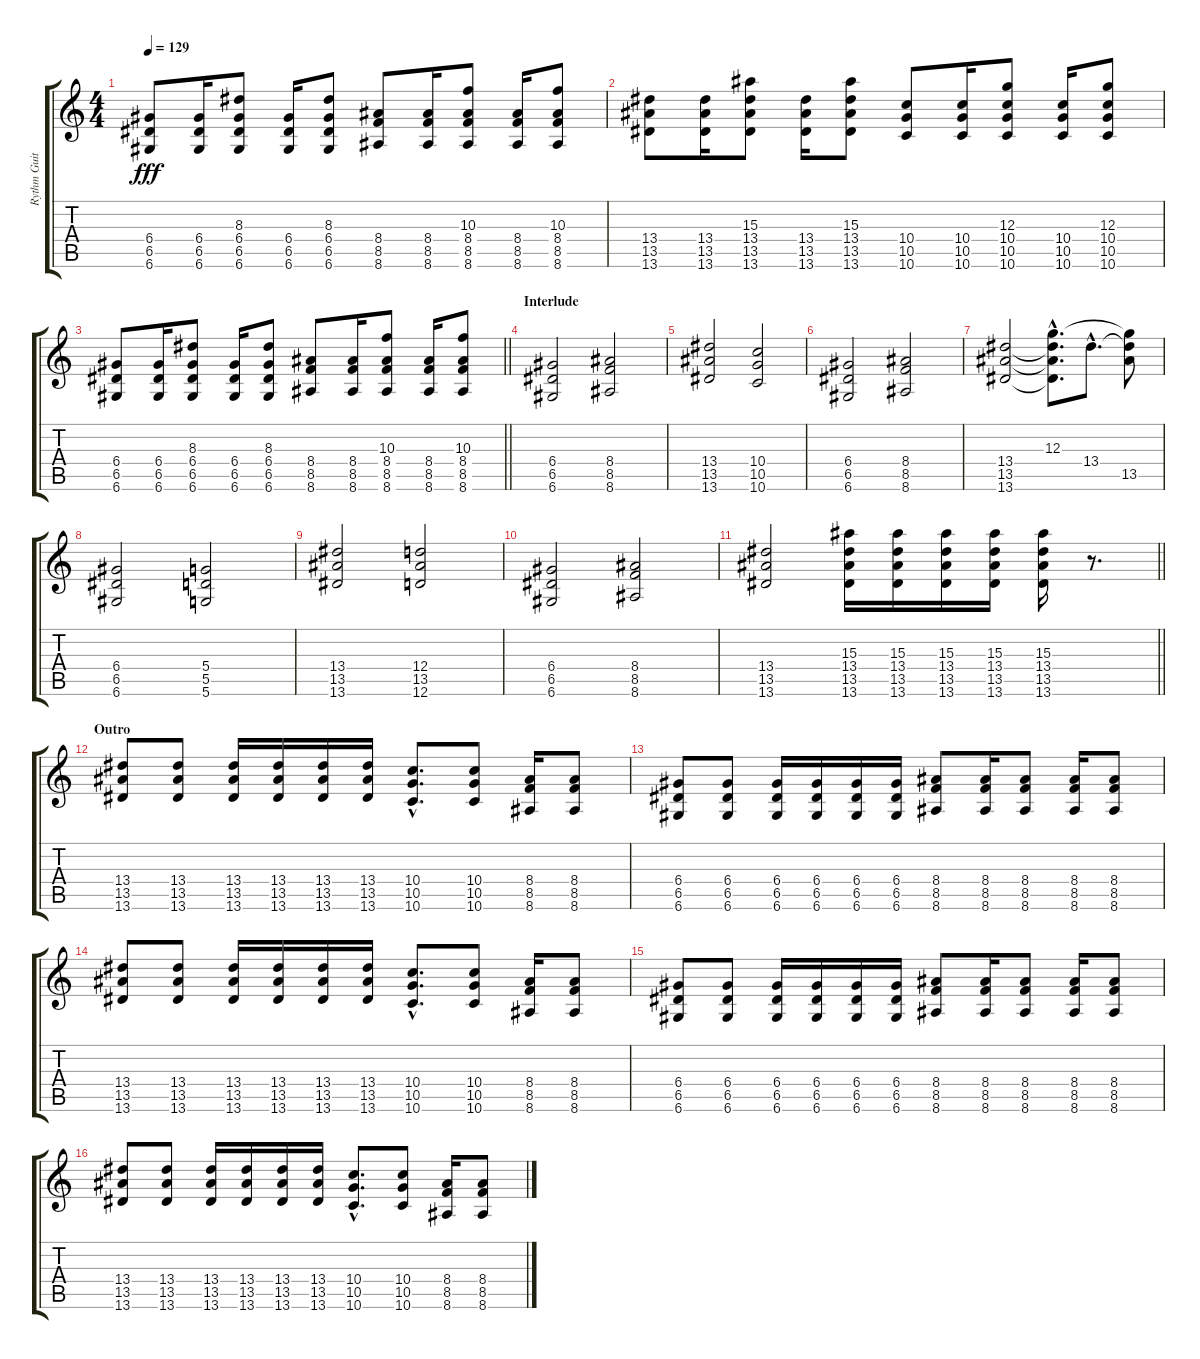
\track ("Rythm Guitar" "Rythm Guit") {instrument overdrivenguitar}
\staff {score tabs}
\tuning (E4 B3 G3 D3 A2 D2) {hide}
\ts (4 4)
\tempo 129
\clef g2
\ks c
(6.4 6.5 6.6).8{dy fff} (6.4 6.5 6.6).16 (8.3 6.4 6.5 6.6).8 (6.4 6.5 6.6).16 (8.3 6.4 6.5 6.6).8 (8.4 8.5 8.6).8 (8.4 8.5 8.6).16 (10.3 8.4 8.5 8.6).8 (8.4 8.5 8.6).16 (10.3 8.4 8.5 8.6).8 |
(13.4 13.5 13.6).8 (13.4 13.5 13.6).16 (15.3 13.4 13.5 13.6).8 (13.4 13.5 13.6).16 (15.3 13.4 13.5 13.6).8 (10.4 10.5 10.6).8 (10.4 10.5 10.6).16 (12.3 10.4 10.5 10.6).8 (10.4 10.5 10.6).16 (12.3 10.4 10.5 10.6).8 |
\barLineRight lightlight
(6.4 6.5 6.6).8 (6.4 6.5 6.6).16 (8.3 6.4 6.5 6.6).8 (6.4 6.5 6.6).16 (8.3 6.4 6.5 6.6).8 (8.4 8.5 8.6).8 (8.4 8.5 8.6).16 (10.3 8.4 8.5 8.6).8 (8.4 8.5 8.6).16 (10.3 8.4 8.5 8.6).8 |
\section ("" "Interlude")
(6.4 6.5 6.6).2 (8.4 8.5 8.6).2 |
(13.4 13.5 13.6).2 (10.4 10.5 10.6).2 |
(6.4 6.5 6.6).2 (8.4 8.5 8.6).2 |
(13.4 13.5 13.6).2 (12.3{hac} 13.4{hac t} 13.5{hac t} 13.6{hac t}).8{d} 13.4{hac}.8{d} (12.3{t} 13.4{t} 13.5).8 |
(6.4 6.5 6.6).2 (5.4 5.5 5.6).2 |
(13.4 13.5 13.6).2 (12.4 13.5 12.6).2 |
(6.4 6.5 6.6).2 (8.4 8.5 8.6).2 |
\barLineRight lightlight
(13.4 13.5 13.6).2 (15.3 13.4 13.5 13.6).16 (15.3 13.4 13.5 13.6).16 (15.3 13.4 13.5 13.6).16 (15.3 13.4 13.5 13.6).16 (15.3 13.4 13.5 13.6).16 r.8{d} |
\section ("" "Outro")
(13.4 13.5 13.6).8 (13.4 13.5 13.6).8 (13.4 13.5 13.6).16 (13.4 13.5 13.6).16 (13.4 13.5 13.6).16 (13.4 13.5 13.6).16 (10.4{hac} 10.5{hac} 10.6{hac}).8{d} (10.4 10.5 10.6).8 (8.4 8.5 8.6).16 (8.4 8.5 8.6).8 |
(6.4 6.5 6.6).8 (6.4 6.5 6.6).8 (6.4 6.5 6.6).16 (6.4 6.5 6.6).16 (6.4 6.5 6.6).16 (6.4 6.5 6.6).16 (8.4 8.5 8.6).8 (8.4 8.5 8.6).16 (8.4 8.5 8.6).8 (8.4 8.5 8.6).16 (8.4 8.5 8.6).8 |
(13.4 13.5 13.6).8 (13.4 13.5 13.6).8 (13.4 13.5 13.6).16 (13.4 13.5 13.6).16 (13.4 13.5 13.6).16 (13.4 13.5 13.6).16 (10.4{hac} 10.5{hac} 10.6{hac}).8{d} (10.4 10.5 10.6).8 (8.4 8.5 8.6).16 (8.4 8.5 8.6).8 |
(6.4 6.5 6.6).8 (6.4 6.5 6.6).8 (6.4 6.5 6.6).16 (6.4 6.5 6.6).16 (6.4 6.5 6.6).16 (6.4 6.5 6.6).16 (8.4 8.5 8.6).8 (8.4 8.5 8.6).16 (8.4 8.5 8.6).8 (8.4 8.5 8.6).16 (8.4 8.5 8.6).8 |
(13.4 13.5 13.6).8 (13.4 13.5 13.6).8 (13.4 13.5 13.6).16 (13.4 13.5 13.6).16 (13.4 13.5 13.6).16 (13.4 13.5 13.6).16 (10.4{hac} 10.5{hac} 10.6{hac}).8{d} (10.4 10.5 10.6).8 (8.4 8.5 8.6).16 (8.4 8.5 8.6).8
